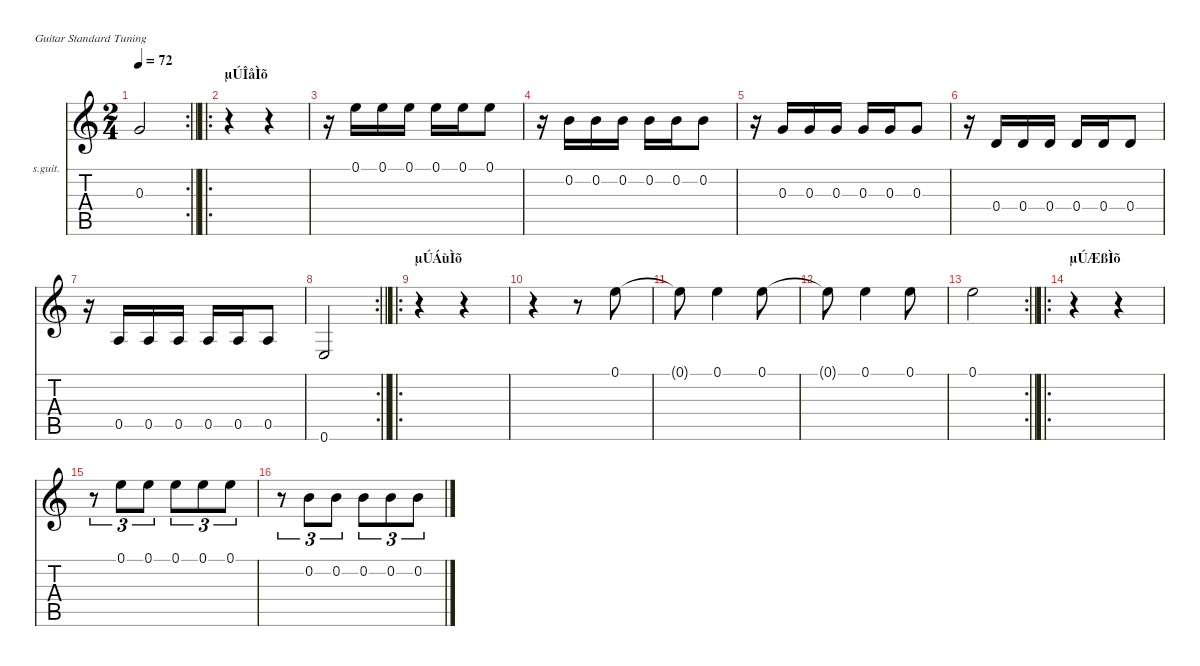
\defaultSystemsLayout 4
\hideDynamics
\bracketExtendMode nobrackets
\firstSystemTrackNameOrientation horizontal
\otherSystemsTrackNameOrientation horizontal
\track ("Òô¹ì 1" "s.guit.") {mute instrument acousticguitarsteel}
\staff {score tabs}
\tuning (E4 B3 G3 D3 A2 E2)
\rc 2
\ts (2 4)
\tempo 72
\clef g2
\barLineRight lightlight
\ks c
0.3.2{dy f} |
\ro
\section ("" "µÚÎåÌõ")
r.4 r.4 |
r.16 0.1.16 0.1.16 0.1.16 0.1.16 0.1.16 0.1.8 |
r.16 0.2.16 0.2.16 0.2.16 0.2.16 0.2.16 0.2.8 |
r.16 0.3.16 0.3.16 0.3.16 0.3.16 0.3.16 0.3.8 |
r.16 0.4.16 0.4.16 0.4.16 0.4.16 0.4.16 0.4.8 |
r.16 0.5.16 0.5.16 0.5.16 0.5.16 0.5.16 0.5.8 |
\rc 2
\barLineRight lightlight
0.6.2 |
\ro
\section ("" "µÚÁùÌõ")
r.4 r.4 |
r.4 r.8 0.1.8 |
0.1{t}.8 0.1.4 0.1.8 |
0.1{t}.8 0.1.4 0.1.8 |
\rc 2
\barLineRight lightlight
0.1.2 |
\ro
\section ("" "µÚÆßÌõ")
r.4 r.4 |
r.8{tu (3 2)} 0.1.8{tu (3 2)} 0.1.8{tu (3 2)} 0.1.8{tu (3 2)} 0.1.8{tu (3 2)} 0.1.8{tu (3 2)} |
r.8{tu (3 2)} 0.2.8{tu (3 2)} 0.2.8{tu (3 2)} 0.2.8{tu (3 2)} 0.2.8{tu (3 2)} 0.2.8{tu (3 2)}
